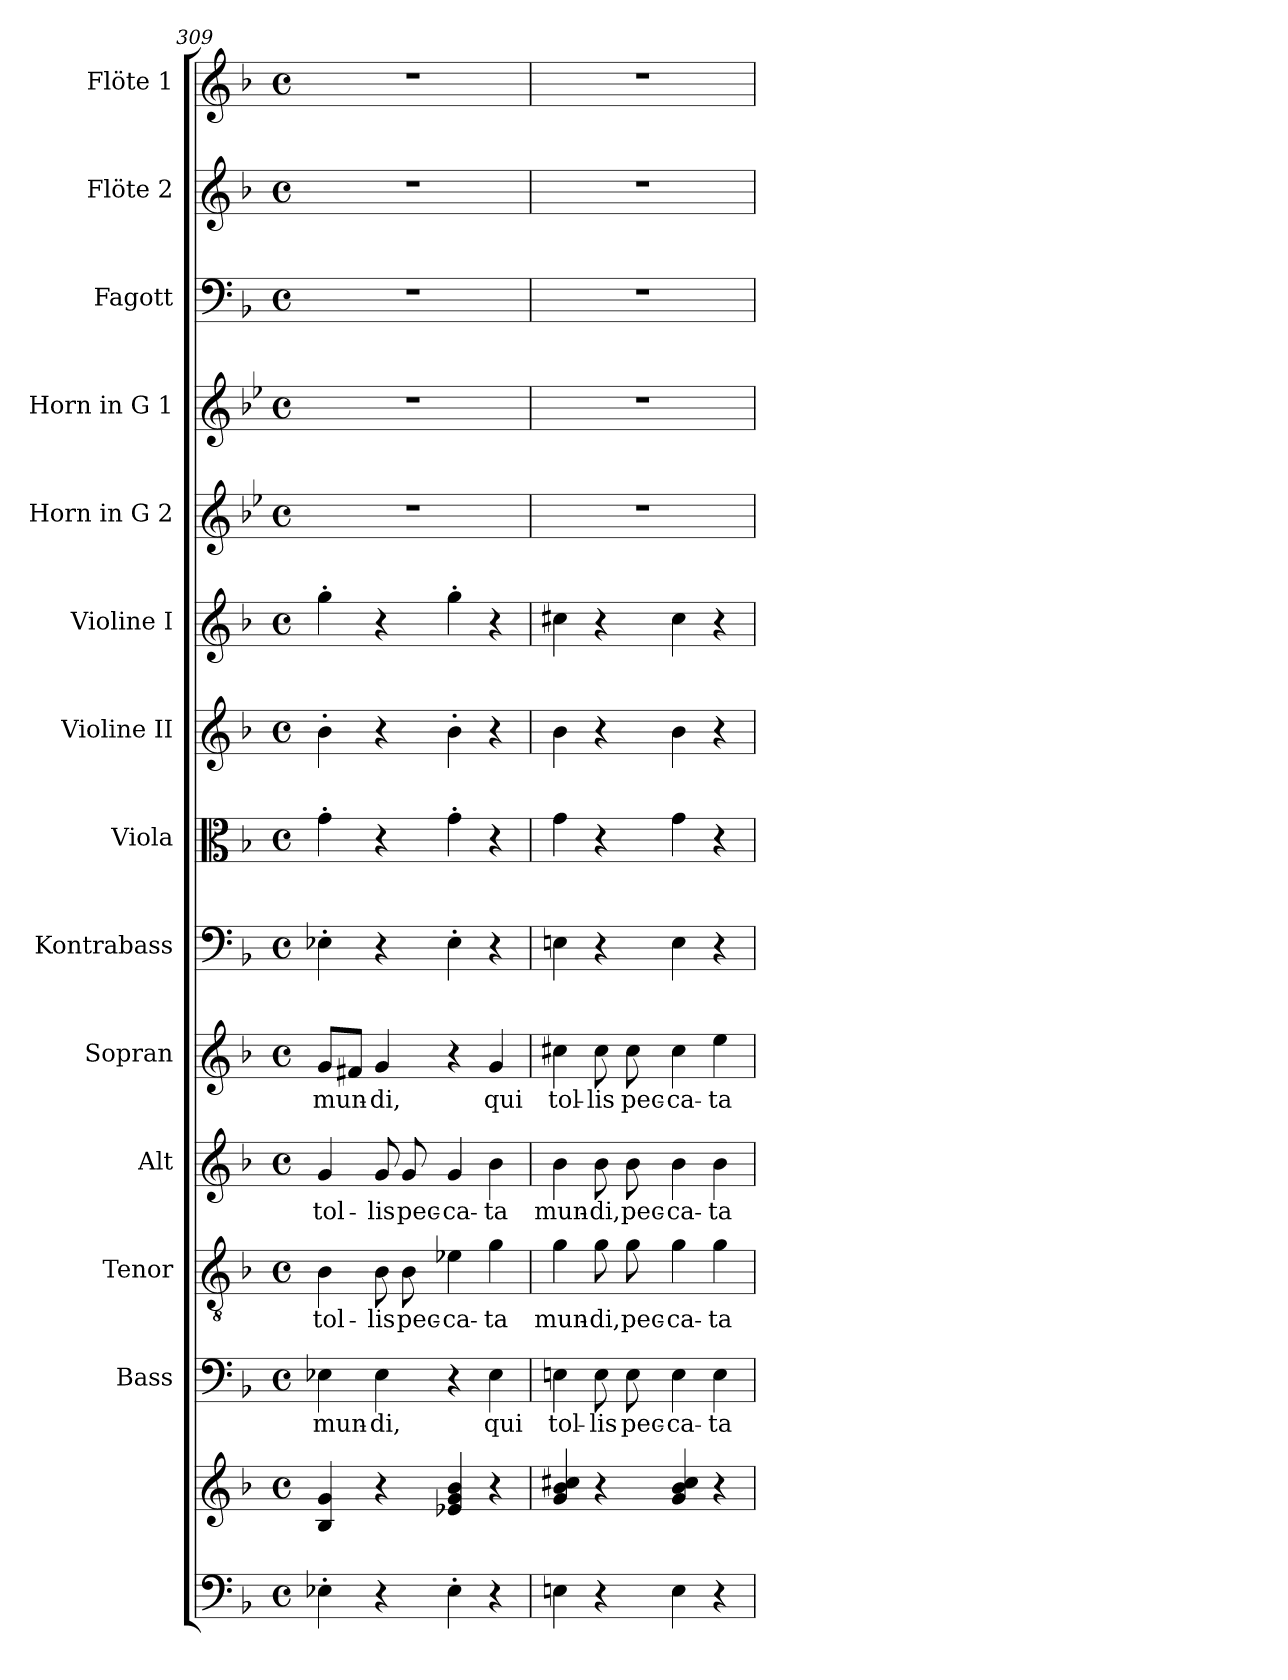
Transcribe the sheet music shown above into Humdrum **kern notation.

**kern	**kern	**kern	**text	**kern	**text	**kern	**text	**kern	**text	**kern	**kern	**kern	**kern	**kern	**kern	**kern	**kern	**kern
*part14	*part14	*part13	*part13	*part12	*part12	*part11	*part11	*part10	*part10	*part9	*part8	*part7	*part6	*part5	*part4	*part3	*part2	*part1
*staff15	*staff14	*staff13	*staff13	*staff12	*staff12	*staff11	*staff11	*staff10	*staff10	*staff9	*staff8	*staff7	*staff6	*staff5	*staff4	*staff3	*staff2	*staff1
*	*	*I"Bass	*	*I"Tenor	*	*I"Alt	*	*I"Sopran	*	*I"Kontrabass	*I"Viola	*I"Violine II	*I"Violine I	*I"Horn in G 2	*I"Horn in G 1	*I"Fagott	*I"Flöte 2	*I"Flöte 1
*	*	*I'B.	*	*I'T.	*	*I'A.	*	*I'S.	*	*I'Kb.	*I'Vla.	*I'Vl. II	*I'Vl. I	*	*	*I'Fg.	*I'Fl. 2	*I'Fl. 1
!!LO:PB:g=z
*clefF4	*clefG2	*clefF4	*	*clefGv2	*	*clefG2	*	*clefG2	*	*clefF4	*clefC3	*clefG2	*clefG2	*clefG2	*clefG2	*clefF4	*clefG2	*clefG2
*	*	*	*	*	*	*	*	*	*	*ITrd7c12	*	*	*	*ITrd3c5	*ITrd3c5	*	*	*
*k[b-]	*k[b-]	*k[b-]	*	*k[b-]	*	*k[b-]	*	*k[b-]	*	*k[b-]	*k[b-]	*k[b-]	*k[b-]	*k[b-]	*k[b-]	*k[b-]	*k[b-]	*k[b-]
*F:	*F:	*F:	*	*F:	*	*F:	*	*F:	*	*F:	*F:	*F:	*F:	*F:	*F:	*F:	*F:	*F:
*M4/4	*M4/4	*M4/4	*	*M4/4	*	*M4/4	*	*M4/4	*	*M4/4	*M4/4	*M4/4	*M4/4	*M4/4	*M4/4	*M4/4	*M4/4	*M4/4
*met(c)	*met(c)	*met(c)	*	*met(c)	*	*met(c)	*	*met(c)	*	*met(c)	*met(c)	*met(c)	*met(c)	*met(c)	*met(c)	*met(c)	*met(c)	*met(c)
=309	=309	=309	=309	=309	=309	=309	=309	=309	=309	=309	=309	=309	=309	=309	=309	=309	=309	=309
!	!	!	!LO:LY:b	!	!LO:LY:b	!	!LO:LY:b	!	!LO:LY:b	!	!	!	!	!	!	!	!	!
4E-X'>\	4B-/ 4g/	4E-X\	mun-	4B-\	tol-	4g/	tol-	8g/L	mun-	4EE-X'>\	4g'>\	4b-'>\	4gg'>\	1r	1r	1r	1r	1r
.	.	.	.	.	.	.	.	8f#X/J	.	.	.	.	.	.	.	.	.	.
!	!	!	!LO:LY:b	!	!LO:LY:b	!	!LO:LY:b	!	!LO:LY:b	!	!	!	!	!	!	!	!	!
4r	4r	4E-\	-di,	8B-\	-lis	8g/	-lis	4g/	-di,	4r	4r	4r	4r	.	.	.	.	.
!	!	!	!	!	!LO:LY:b	!	!LO:LY:b	!	!	!	!	!	!	!	!	!	!	!
.	.	.	.	8B-\	pec-	8g/	pec-	.	.	.	.	.	.	.	.	.	.	.
!	!	!	!	!	!LO:LY:b	!	!LO:LY:b	!	!	!	!	!	!	!	!	!	!	!
4E-'>\	4e-X/ 4g/ 4b-/	4r	.	4e-X\	-ca-	4g/	-ca-	4r	.	4EE-'>\	4g'>\	4b-'>\	4gg'>\	.	.	.	.	.
!	!	!	!LO:LY:b	!	!LO:LY:b	!	!LO:LY:b	!	!LO:LY:b	!	!	!	!	!	!	!	!	!
4r	4r	4E-\	qui	4g\	-ta	4b-\	-ta	4g/	qui	4r	4r	4r	4r	.	.	.	.	.
=310	=310	=310	=310	=310	=310	=310	=310	=310	=310	=310	=310	=310	=310	=310	=310	=310	=310	=310
!	!	!	!LO:LY:b	!	!LO:LY:b	!	!LO:LY:b	!	!LO:LY:b	!	!	!	!	!	!	!	!	!
4En\	4g/ 4b-/ 4cc#X/	4En\	tol-	4g\	mun-	4b-\	mun-	4cc#X\	tol-	4EEn\	4g\	4b-\	4cc#X\	1r	1r	1r	1r	1r
!	!	!	!LO:LY:b	!	!LO:LY:b	!	!LO:LY:b	!	!LO:LY:b	!	!	!	!	!	!	!	!	!
4r	4r	8E\	-lis	8g\	-di,	8b-\	-di,	8cc#\	-lis	4r	4r	4r	4r	.	.	.	.	.
!	!	!	!LO:LY:b	!	!LO:LY:b	!	!LO:LY:b	!	!LO:LY:b	!	!	!	!	!	!	!	!	!
.	.	8E\	pec-	8g\	pec-	8b-\	pec-	8cc#\	pec-	.	.	.	.	.	.	.	.	.
!	!	!	!LO:LY:b	!	!LO:LY:b	!	!LO:LY:b	!	!LO:LY:b	!	!	!	!	!	!	!	!	!
4E\	4g/ 4b-/ 4cc#/	4E\	-ca-	4g\	-ca-	4b-\	-ca-	4cc#\	-ca-	4EE\	4g\	4b-\	4cc#\	.	.	.	.	.
!	!	!	!LO:LY:b	!	!LO:LY:b	!	!LO:LY:b	!	!LO:LY:b	!	!	!	!	!	!	!	!	!
4r	4r	4E\	-ta	4g\	-ta	4b-\	-ta	4ee\	-ta	4r	4r	4r	4r	.	.	.	.	.
=	=	=	=	=	=	=	=	=	=	=	=	=	=	=	=	=	=	=
*-	*-	*-	*-	*-	*-	*-	*-	*-	*-	*-	*-	*-	*-	*-	*-	*-	*-	*-
